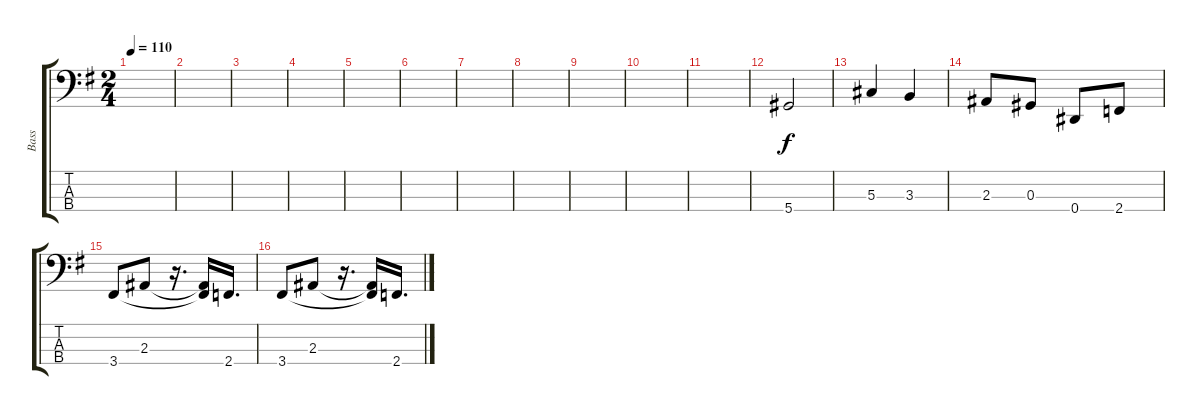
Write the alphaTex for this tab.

\track ("Bass" "Bass") {instrument slapbass2}
\staff {score tabs}
\tuning (Gb2 Db2 Ab1 Eb1) {hide}
\ts (2 4)
\tempo 110
\clef f4
\ks g
|
|
|
|
|
|
|
|
|
|
|
5.4.2 |
5.3.4 3.3.4 |
2.3.8 0.3.8 0.4.8 2.4.8 |
3.4.8 2.3.8 r.16{d} (2.3{t} 3.4{t}).16 2.4.16{d} |
3.4.8 2.3.8 r.16{d} (2.3{t} 3.4{t}).16 2.4.16{d}
